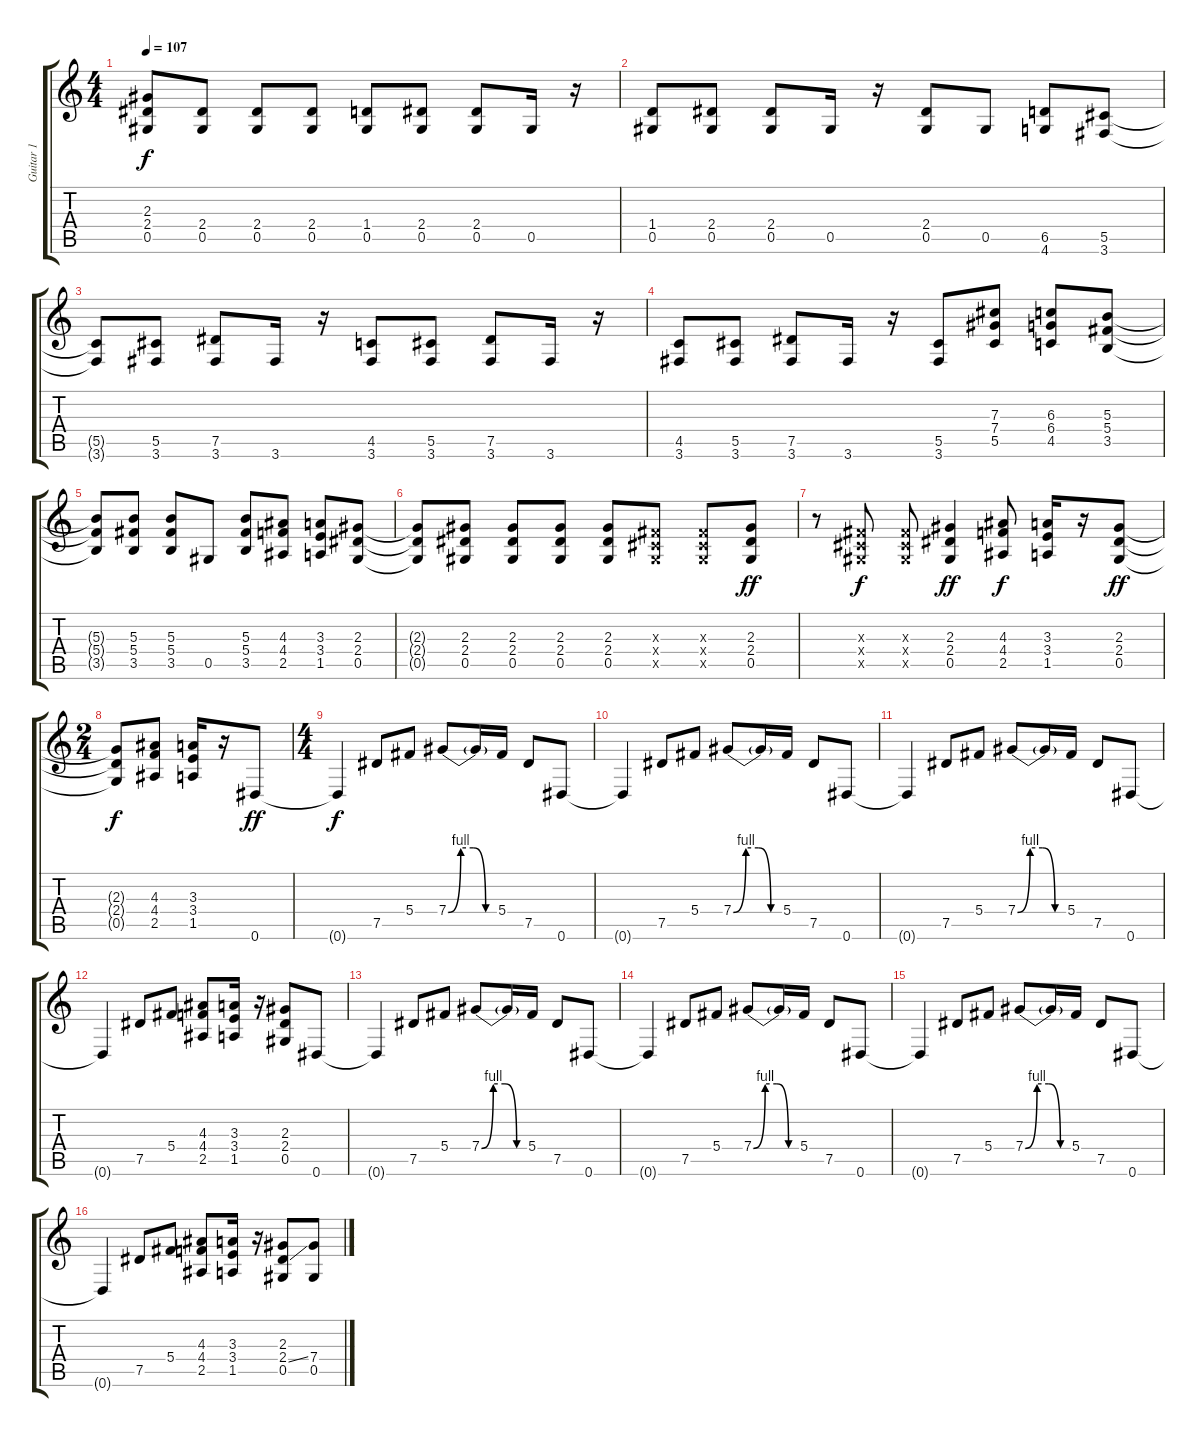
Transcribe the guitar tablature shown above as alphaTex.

\track ("Guitar 1" "Guitar 1") {instrument distortionguitar}
\staff {score tabs}
\tuning (Eb4 Bb3 Gb3 Db3 Ab2 Eb2) {hide}
\ts (4 4)
\tempo 107
\clef g2
\ks c
(2.3{t} 2.4{t} 0.5{t}).8{dy f} (2.4 0.5).8 (2.4 0.5).8 (2.4 0.5).8 (1.4 0.5).8 (2.4 0.5).8 (2.4 0.5).8 0.5.16 r.16 |
(1.4 0.5).8 (2.4 0.5).8 (2.4 0.5).8 0.5.16 r.16 (2.4 0.5).8 0.5.8 (6.5 4.6).8 (5.5 3.6).8 |
(5.5{t} 3.6{t}).8 (5.5 3.6).8 (7.5 3.6).8 3.6.16 r.16 (4.5 3.6).8 (5.5 3.6).8 (7.5 3.6).8 3.6.16 r.16 |
(4.5 3.6).8 (5.5 3.6).8 (7.5 3.6).8 3.6.16 r.16 (5.5 3.6).8 (7.3 7.4 5.5).8 (6.3 6.4 4.5).8 (5.3 5.4 3.5).8 |
(5.3{t} 5.4{t} 3.5{t}).8 (5.3 5.4 3.5).8 (5.3 5.4 3.5).8 0.5.8 (5.3 5.4 3.5).8 (4.3 4.4 2.5).8 (3.3 3.4 1.5).8 (2.3 2.4 0.5).8 |
(2.3{t} 2.4{t} 0.5{t}).8 (2.3 2.4 0.5).8 (2.3 2.4 0.5).8 (2.3 2.4 0.5).8 (2.3 2.4 0.5).8 (0.3{x} 0.4{x} 0.5{x}).8 (0.3{x} 0.4{x} 0.5{x}).8 (2.3 2.4 0.5).8{dy ff} |
r.8 (0.3{x} 0.4{x} 0.5{x}).8{dy f} (0.3{x} 0.4{x} 0.5{x}).8 (2.3 2.4 0.5).4{dy ff} (4.3 4.4 2.5).8{dy f} (3.3 3.4 1.5).16 r.16 (2.3 2.4 0.5).8{dy ff} |
\ts (2 4)
(2.3{t} 2.4{t} 0.5{t}).8{dy f} (4.3 4.4 2.5).8 (3.3 3.4 1.5).16 r.16 0.6.8{dy ff} |
\ts (4 4)
0.6{t}.4{dy f} 7.5.8 5.4.8 7.4{be (custom 0 0 15 4 30 4 45 0 60 0)}.8 7.4{t}.16 5.4.16 7.5.8 0.6.8 |
0.6{t}.4 7.5.8 5.4.8 7.4{be (custom 0 0 15 4 30 4 45 0 60 0)}.8 7.4{t}.16 5.4.16 7.5.8 0.6.8 |
0.6{t}.4 7.5.8 5.4.8 7.4{be (custom 0 0 15 4 30 4 45 0 60 0)}.8 7.4{t}.16 5.4.16 7.5.8 0.6.8 |
0.6{t}.4 7.5.8 5.4.8 (4.3 4.4 2.5).8 (3.3 3.4 1.5).16 r.16 (2.3 2.4 0.5).8 0.6.8 |
0.6{t}.4 7.5.8 5.4.8 7.4{be (custom 0 0 15 4 30 4 45 0 60 0)}.8 7.4{t}.16 5.4.16 7.5.8 0.6.8 |
0.6{t}.4 7.5.8 5.4.8 7.4{be (custom 0 0 15 4 30 4 45 0 60 0)}.8 7.4{t}.16 5.4.16 7.5.8 0.6.8 |
0.6{t}.4 7.5.8 5.4.8 7.4{be (custom 0 0 15 4 30 4 45 0 60 0)}.8 7.4{t}.16 5.4.16 7.5.8 0.6.8 |
0.6{t}.4 7.5.8 5.4.8 (4.3 4.4 2.5).8 (3.3 3.4 1.5).16 r.16 (2.3 2.4{ss} 0.5).8 (7.4 0.5).8
